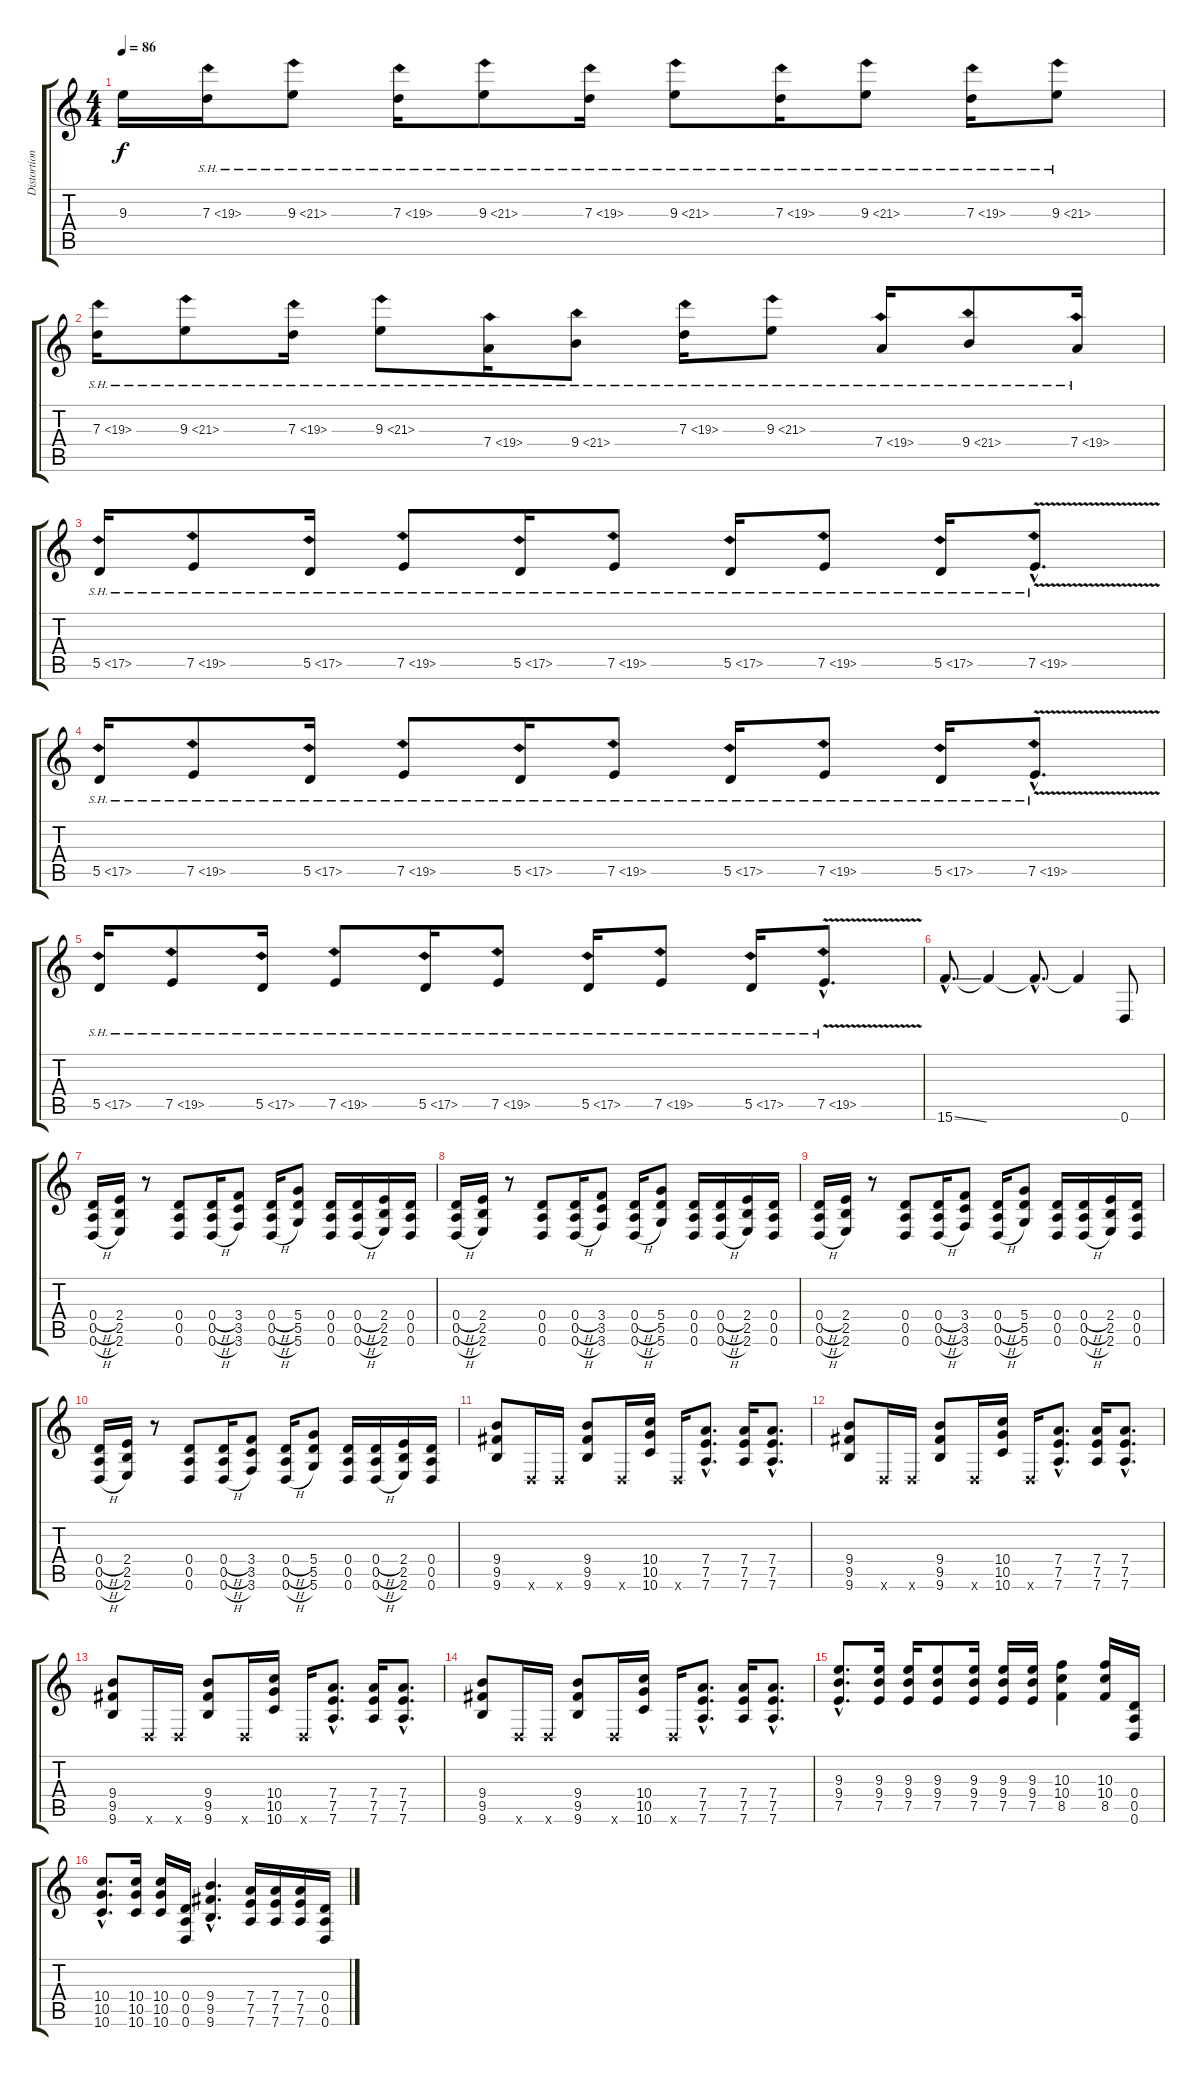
\track ("Distortion Guitar" "Distortion") {instrument distortionguitar}
\staff {score tabs}
\tuning (E4 B3 G3 D3 A2 D2) {hide}
\ts (4 4)
\tempo 86
\clef g2
\ks c
9.3{t}.16{dy f} 7.3{sh 12}.16 9.3{sh 12}.8 7.3{sh 12}.16 9.3{sh 12}.8 7.3{sh 12}.16 9.3{sh 12}.8 7.3{sh 12}.16 9.3{sh 12}.8 7.3{sh 12}.16 9.3{sh 12}.8 |
7.3{sh 12}.16 9.3{sh 12}.8 7.3{sh 12}.16 9.3{sh 12}.8 7.4{sh 12}.16 9.4{sh 12}.8 7.3{sh 12}.16 9.3{sh 12}.8 7.4{sh 12}.16 9.4{sh 12}.8 7.4{sh 12}.16 |
5.5{sh 12}.16 7.5{sh 12}.8 5.5{sh 12}.16 7.5{sh 12}.8 5.5{sh 12}.16 7.5{sh 12}.8 5.5{sh 12}.16 7.5{sh 12}.8 5.5{sh 12}.16 7.5{sh 12 v hac}.8{d} |
5.5{sh 12}.16 7.5{sh 12}.8 5.5{sh 12}.16 7.5{sh 12}.8 5.5{sh 12}.16 7.5{sh 12}.8 5.5{sh 12}.16 7.5{sh 12}.8 5.5{sh 12}.16 7.5{sh 12 v hac}.8{d} |
5.5{sh 12}.16 7.5{sh 12}.8 5.5{sh 12}.16 7.5{sh 12}.8 5.5{sh 12}.16 7.5{sh 12}.8 5.5{sh 12}.16 7.5{sh 12}.8 5.5{sh 12}.16 7.5{sh 12 v hac}.8{d} |
15.6{ss hac}.8{d} 15.6{t}.4 15.6{hac t}.8{d} 15.6{t}.4 0.6.8 |
(0.4{h} 0.5{h} 0.6{h}).16 (2.4 2.5 2.6).16 r.8 (0.4 0.5 0.6).8 (0.4{h} 0.5{h} 0.6{h}).16 (3.4 3.5 3.6).8 (0.4{h} 0.5{h} 0.6{h}).16 (5.4 5.5 5.6).8 (0.4 0.5 0.6).16 (0.4{h} 0.5{h} 0.6{h}).16 (2.4 2.5 2.6).16 (0.4 0.5 0.6).16 |
(0.4{h} 0.5{h} 0.6{h}).16 (2.4 2.5 2.6).16 r.8 (0.4 0.5 0.6).8 (0.4{h} 0.5{h} 0.6{h}).16 (3.4 3.5 3.6).8 (0.4{h} 0.5{h} 0.6{h}).16 (5.4 5.5 5.6).8 (0.4 0.5 0.6).16 (0.4{h} 0.5{h} 0.6{h}).16 (2.4 2.5 2.6).16 (0.4 0.5 0.6).16 |
(0.4{h} 0.5{h} 0.6{h}).16 (2.4 2.5 2.6).16 r.8 (0.4 0.5 0.6).8 (0.4{h} 0.5{h} 0.6{h}).16 (3.4 3.5 3.6).8 (0.4{h} 0.5{h} 0.6{h}).16 (5.4 5.5 5.6).8 (0.4 0.5 0.6).16 (0.4{h} 0.5{h} 0.6{h}).16 (2.4 2.5 2.6).16 (0.4 0.5 0.6).16 |
(0.4{h} 0.5{h} 0.6{h}).16 (2.4 2.5 2.6).16 r.8 (0.4 0.5 0.6).8 (0.4{h} 0.5{h} 0.6{h}).16 (3.4 3.5 3.6).8 (0.4{h} 0.5{h} 0.6{h}).16 (5.4 5.5 5.6).8 (0.4 0.5 0.6).16 (0.4{h} 0.5{h} 0.6{h}).16 (2.4 2.5 2.6).16 (0.4 0.5 0.6).16 |
(9.4 9.5 9.6).8 0.6{x}.16 0.6{x}.16 (9.4 9.5 9.6).8 0.6{x}.16 (10.4 10.5 10.6).16 0.6{x}.16 (7.4{hac} 7.5{hac} 7.6{hac}).8{d} (7.4 7.5 7.6).16 (7.4{hac} 7.5{hac} 7.6{hac}).8{d} |
(9.4 9.5 9.6).8 0.6{x}.16 0.6{x}.16 (9.4 9.5 9.6).8 0.6{x}.16 (10.4 10.5 10.6).16 0.6{x}.16 (7.4{hac} 7.5{hac} 7.6{hac}).8{d} (7.4 7.5 7.6).16 (7.4{hac} 7.5{hac} 7.6{hac}).8{d} |
(9.4 9.5 9.6).8 0.6{x}.16 0.6{x}.16 (9.4 9.5 9.6).8 0.6{x}.16 (10.4 10.5 10.6).16 0.6{x}.16 (7.4{hac} 7.5{hac} 7.6{hac}).8{d} (7.4 7.5 7.6).16 (7.4{hac} 7.5{hac} 7.6{hac}).8{d} |
(9.4 9.5 9.6).8 0.6{x}.16 0.6{x}.16 (9.4 9.5 9.6).8 0.6{x}.16 (10.4 10.5 10.6).16 0.6{x}.16 (7.4{hac} 7.5{hac} 7.6{hac}).8{d} (7.4 7.5 7.6).16 (7.4{hac} 7.5{hac} 7.6{hac}).8{d} |
(9.3{hac} 9.4{hac} 7.5{hac}).8{d} (9.3 9.4 7.5).16 (9.3 9.4 7.5).16 (9.3 9.4 7.5).8 (9.3 9.4 7.5).16 (9.3 9.4 7.5).16 (9.3 9.4 7.5).16 (10.3 10.4 8.5).4 (10.3 10.4 8.5).16 (0.4 0.5 0.6).16 |
(10.4{hac} 10.5{hac} 10.6{hac}).8{d} (10.4 10.5 10.6).16 (10.4 10.5 10.6).16 (0.4 0.5 0.6).16 (9.4{hac} 9.5{hac} 9.6{hac}).4{d} (7.4 7.5 7.6).16 (7.4 7.5 7.6).16 (7.4 7.5 7.6).16 (0.4 0.5 0.6).16
